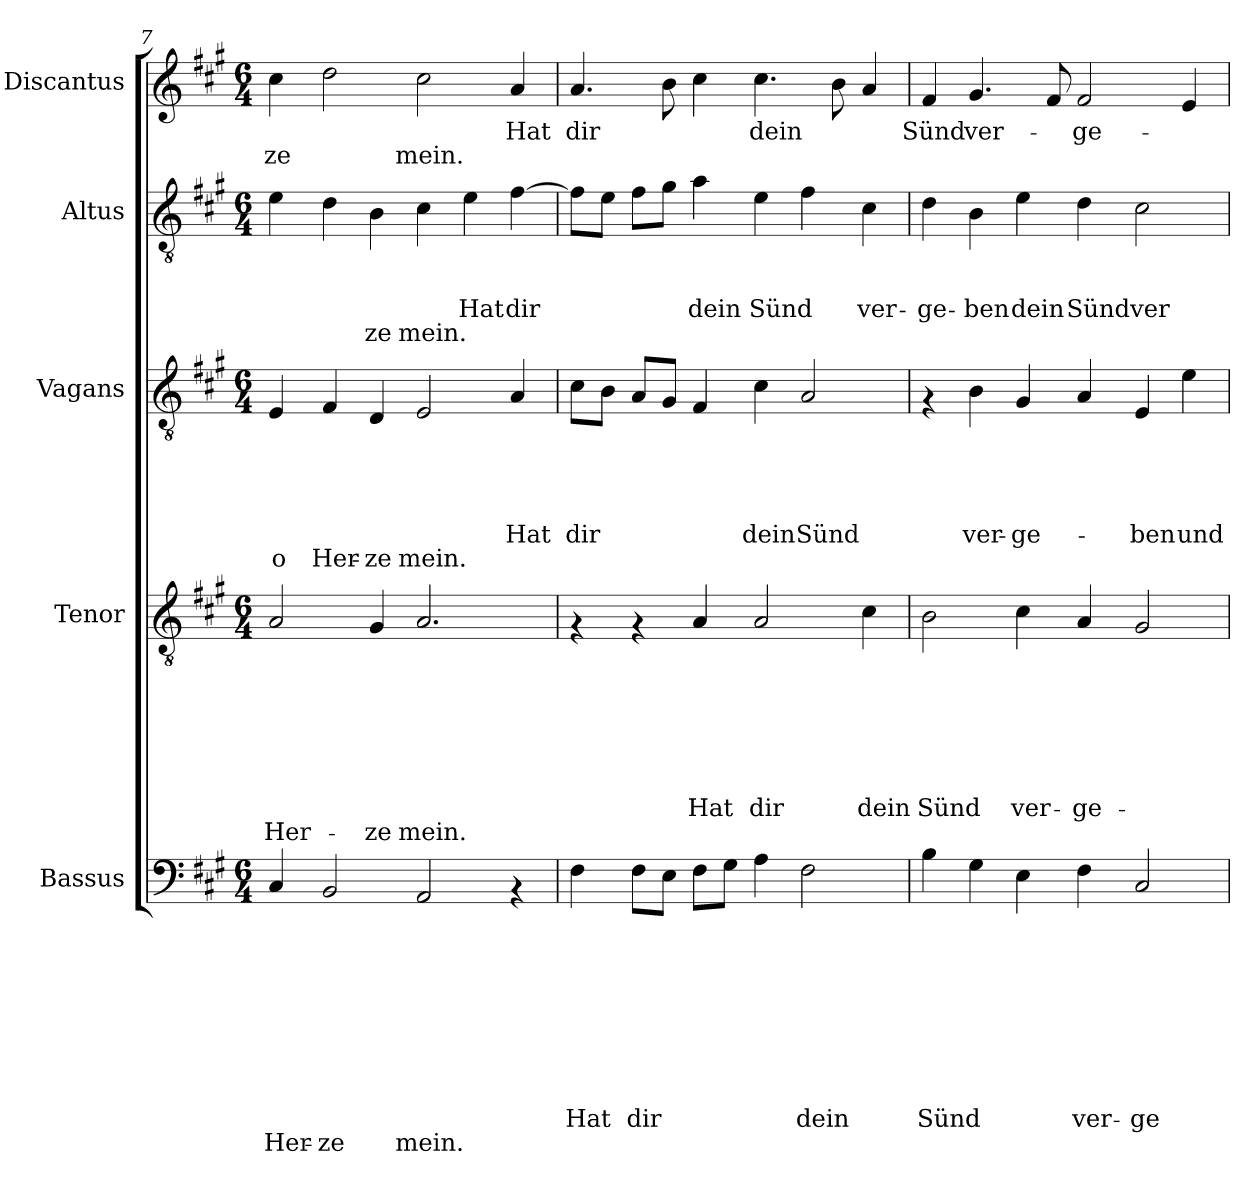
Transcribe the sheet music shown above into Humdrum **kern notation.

**kern	**text	**text	**text	**text	**text	**text	**text	**text	**text	**text	**kern	**text	**text	**text	**text	**text	**text	**text	**text	**kern	**text	**text	**text	**text	**text	**text	**kern	**text	**text	**text	**text	**kern	**text	**text
*part5	*part5	*part5	*part5	*part5	*part5	*part5	*part5	*part5	*part5	*part5	*part4	*part4	*part4	*part4	*part4	*part4	*part4	*part4	*part4	*part3	*part3	*part3	*part3	*part3	*part3	*part3	*part2	*part2	*part2	*part2	*part2	*part1	*part1	*part1
*staff5	*staff5	*staff5	*staff5	*staff5	*staff5	*staff5	*staff5	*staff5	*staff5	*staff5	*staff4	*staff4	*staff4	*staff4	*staff4	*staff4	*staff4	*staff4	*staff4	*staff3	*staff3	*staff3	*staff3	*staff3	*staff3	*staff3	*staff2	*staff2	*staff2	*staff2	*staff2	*staff1	*staff1	*staff1
*I"Bassus	*	*	*	*	*	*	*	*	*	*	*I"Tenor	*	*	*	*	*	*	*	*	*I"Vagans	*	*	*	*	*	*	*I"Altus	*	*	*	*	*I"Discantus	*	*
*I'B	*	*	*	*	*	*	*	*	*	*	*I'T	*	*	*	*	*	*	*	*	*I'Va	*	*	*	*	*	*	*I'A	*	*	*	*	*I'Dis	*	*
*clefF4	*	*	*	*	*	*	*	*	*	*	*clefGv2	*	*	*	*	*	*	*	*	*clefGv2	*	*	*	*	*	*	*clefGv2	*	*	*	*	*clefG2	*	*
*k[f#c#g#]	*	*	*	*	*	*	*	*	*	*	*k[f#c#g#]	*	*	*	*	*	*	*	*	*k[f#c#g#]	*	*	*	*	*	*	*k[f#c#g#]	*	*	*	*	*k[f#c#g#]	*	*
*A:	*	*	*	*	*	*	*	*	*	*	*A:	*	*	*	*	*	*	*	*	*A:	*	*	*	*	*	*	*A:	*	*	*	*	*A:	*	*
*M6/4	*	*	*	*	*	*	*	*	*	*	*M6/4	*	*	*	*	*	*	*	*	*M6/4	*	*	*	*	*	*	*M6/4	*	*	*	*	*M6/4	*	*
=7	=7	=7	=7	=7	=7	=7	=7	=7	=7	=7	=7	=7	=7	=7	=7	=7	=7	=7	=7	=7	=7	=7	=7	=7	=7	=7	=7	=7	=7	=7	=7	=7	=7	=7
!	!	!	!	!	!	!	!	!	!	!LO:LY:b	!	!	!	!	!	!	!	!	!LO:LY:b	!	!	!	!	!	!	!LO:LY:b	!	!	!	!	!	!	!	!LO:LY:b
4C#/	.	.	.	.	.	.	.	.	.	Her-	2A/	.	.	.	.	.	.	.	Her-	4E/	.	.	.	.	.	o	4e\	.	.	.	.	4cc#\	.	-ze
!	!	!	!	!	!	!	!	!	!	!LO:LY:b	!	!	!	!	!	!	!	!	!	!	!	!	!	!	!	!LO:LY:b	!	!	!	!	!	!	!	!
2BB/	.	.	.	.	.	.	.	.	.	-ze	.	.	.	.	.	.	.	.	.	4F#/	.	.	.	.	.	Her-	4d\	.	.	.	.	2dd\	.	.
!	!	!	!	!	!	!	!	!	!	!	!	!	!	!	!	!	!	!	!LO:LY:b	!	!	!	!	!	!	!LO:LY:b	!	!	!	!	!LO:LY:b	!	!	!
.	.	.	.	.	.	.	.	.	.	.	4G#/	.	.	.	.	.	.	.	-ze	4D/	.	.	.	.	.	-ze	4B\	.	.	.	-ze	.	.	.
!	!	!	!	!	!	!	!	!	!	!LO:LY:b	!	!	!	!	!	!	!	!	!LO:LY:b	!	!	!	!	!	!	!LO:LY:b	!	!	!	!	!LO:LY:b	!	!	!LO:LY:b
2AA/	.	.	.	.	.	.	.	.	.	mein.	2.A/	.	.	.	.	.	.	.	mein.	2E/	.	.	.	.	.	mein.	4c#\	.	.	.	mein.	2cc#\	.	mein.
!	!	!	!	!	!	!	!	!	!	!	!	!	!	!	!	!	!	!	!	!	!	!	!	!	!	!	!	!	!	!LO:LY:b	!	!	!	!
.	.	.	.	.	.	.	.	.	.	.	.	.	.	.	.	.	.	.	.	.	.	.	.	.	.	.	4e\	.	.	Hat	.	.	.	.
!	!	!	!	!	!	!	!	!	!	!	!	!	!	!	!	!	!	!	!	!	!	!	!	!	!LO:LY:b	!	!	!	!	!LO:LY:b	!	!	!LO:LY:b	!
4rAA	.	.	.	.	.	.	.	.	.	.	.	.	.	.	.	.	.	.	.	4A/	.	.	.	.	Hat	.	[>4f#\	.	.	dir	.	4a/	Hat	.
!!LO:PB:g=z
=8	=8	=8	=8	=8	=8	=8	=8	=8	=8	=8	=8	=8	=8	=8	=8	=8	=8	=8	=8	=8	=8	=8	=8	=8	=8	=8	=8	=8	=8	=8	=8	=8	=8	=8
!	!	!	!	!	!	!	!	!	!LO:LY:b	!	!	!	!	!	!	!	!	!	!	!	!	!	!	!	!LO:LY:b	!	!	!	!	!	!	!	!LO:LY:b	!
4F#\	.	.	.	.	.	.	.	.	Hat	.	4rF	.	.	.	.	.	.	.	.	8c#\L	.	.	.	.	dir	.	8f#\L]	.	.	.	.	4.a/	dir	.
.	.	.	.	.	.	.	.	.	.	.	.	.	.	.	.	.	.	.	.	8B\J	.	.	.	.	.	.	8e\J	.	.	.	.	.	.	.
!	!	!	!	!	!	!	!	!	!LO:LY:b	!	!	!	!	!	!	!	!	!	!	!	!	!	!	!	!	!	!	!	!	!	!	!	!	!
8F#\L	.	.	.	.	.	.	.	.	dir	.	4rF	.	.	.	.	.	.	.	.	8A/L	.	.	.	.	.	.	8f#\L	.	.	.	.	.	.	.
8E\J	.	.	.	.	.	.	.	.	.	.	.	.	.	.	.	.	.	.	.	8G#/J	.	.	.	.	.	.	8g#\J	.	.	.	.	8b\	.	.
!	!	!	!	!	!	!	!	!	!	!	!	!	!	!	!	!	!	!LO:LY:b	!	!	!	!	!	!	!	!	!	!	!	!LO:LY:b	!	!	!	!
8F#\L	.	.	.	.	.	.	.	.	.	.	4A/	.	.	.	.	.	.	Hat	.	4F#/	.	.	.	.	.	.	4a\	.	.	dein	.	4cc#\	.	.
8G#\J	.	.	.	.	.	.	.	.	.	.	.	.	.	.	.	.	.	.	.	.	.	.	.	.	.	.	.	.	.	.	.	.	.	.
!	!	!	!	!	!	!	!	!	!	!	!	!	!	!	!	!	!	!LO:LY:b	!	!	!	!	!	!	!LO:LY:b	!	!	!	!	!LO:LY:b	!	!	!LO:LY:b	!
4A\	.	.	.	.	.	.	.	.	.	.	2A/	.	.	.	.	.	.	dir	.	4c#\	.	.	.	.	dein	.	4e\	.	.	Sünd	.	4.cc#\	dein	.
!	!	!	!	!	!	!	!	!	!LO:LY:b	!	!	!	!	!	!	!	!	!	!	!	!	!	!	!	!LO:LY:b	!	!	!	!	!	!	!	!	!
2F#\	.	.	.	.	.	.	.	.	dein	.	.	.	.	.	.	.	.	.	.	2A/	.	.	.	.	Sünd	.	4f#\	.	.	.	.	.	.	.
.	.	.	.	.	.	.	.	.	.	.	.	.	.	.	.	.	.	.	.	.	.	.	.	.	.	.	.	.	.	.	.	8b\	.	.
!	!	!	!	!	!	!	!	!	!	!	!	!	!	!	!	!	!	!LO:LY:b	!	!	!	!	!	!	!	!	!	!	!	!LO:LY:b	!	!	!	!
.	.	.	.	.	.	.	.	.	.	.	4c#\	.	.	.	.	.	.	dein	.	.	.	.	.	.	.	.	4c#\	.	.	ver-	.	4a/	.	.
=9	=9	=9	=9	=9	=9	=9	=9	=9	=9	=9	=9	=9	=9	=9	=9	=9	=9	=9	=9	=9	=9	=9	=9	=9	=9	=9	=9	=9	=9	=9	=9	=9	=9	=9
!	!	!	!	!	!	!	!	!	!LO:LY:b	!	!	!	!	!	!	!	!	!LO:LY:b	!	!	!	!	!	!	!	!	!	!	!	!LO:LY:b	!	!	!LO:LY:b	!
4B\	.	.	.	.	.	.	.	.	Sünd	.	2B\	.	.	.	.	.	.	Sünd	.	4rF	.	.	.	.	.	.	4d\	.	.	-ge-	.	4f#/	Sünd	.
!	!	!	!	!	!	!	!	!	!	!	!	!	!	!	!	!	!	!	!	!	!	!	!	!	!LO:LY:b	!	!	!	!	!LO:LY:b	!	!	!LO:LY:b	!
4G#\	.	.	.	.	.	.	.	.	.	.	.	.	.	.	.	.	.	.	.	4B\	.	.	.	.	ver-	.	4B\	.	.	-ben	.	4.g#/	ver-	.
!	!	!	!	!	!	!	!	!	!	!	!	!	!	!	!	!	!	!LO:LY:b	!	!	!	!	!	!	!LO:LY:b	!	!	!	!	!LO:LY:b	!	!	!	!
4E\	.	.	.	.	.	.	.	.	.	.	4c#\	.	.	.	.	.	.	ver-	.	4G#/	.	.	.	.	-ge-	.	4e\	.	.	dein	.	.	.	.
.	.	.	.	.	.	.	.	.	.	.	.	.	.	.	.	.	.	.	.	.	.	.	.	.	.	.	.	.	.	.	.	8f#/	.	.
!	!	!	!	!	!	!	!	!	!LO:LY:b	!	!	!	!	!	!	!	!	!LO:LY:b	!	!	!	!	!	!	!	!	!	!	!	!LO:LY:b	!	!	!LO:LY:b	!
4F#\	.	.	.	.	.	.	.	.	ver-	.	4A/	.	.	.	.	.	.	-ge-	.	4A/	.	.	.	.	.	.	4d\	.	.	Sünd	.	2f#/	-ge-	.
!	!	!	!	!	!	!	!	!	!LO:LY:b	!	!	!	!	!	!	!	!	!	!	!	!	!	!	!	!LO:LY:b	!	!	!	!	!LO:LY:b	!	!	!	!
2C#/	.	.	.	.	.	.	.	.	-ge-	.	2G#/	.	.	.	.	.	.	.	.	4E/	.	.	.	.	-ben	.	2c#\	.	.	ver-	.	.	.	.
!	!	!	!	!	!	!	!	!	!	!	!	!	!	!	!	!	!	!	!	!	!	!	!	!	!LO:LY:b	!	!	!	!	!	!	!	!	!
.	.	.	.	.	.	.	.	.	.	.	.	.	.	.	.	.	.	.	.	4e\	.	.	.	.	und	.	.	.	.	.	.	4e/	.	.
=	=	=	=	=	=	=	=	=	=	=	=	=	=	=	=	=	=	=	=	=	=	=	=	=	=	=	=	=	=	=	=	=	=	=
*-	*-	*-	*-	*-	*-	*-	*-	*-	*-	*-	*-	*-	*-	*-	*-	*-	*-	*-	*-	*-	*-	*-	*-	*-	*-	*-	*-	*-	*-	*-	*-	*-	*-	*-
